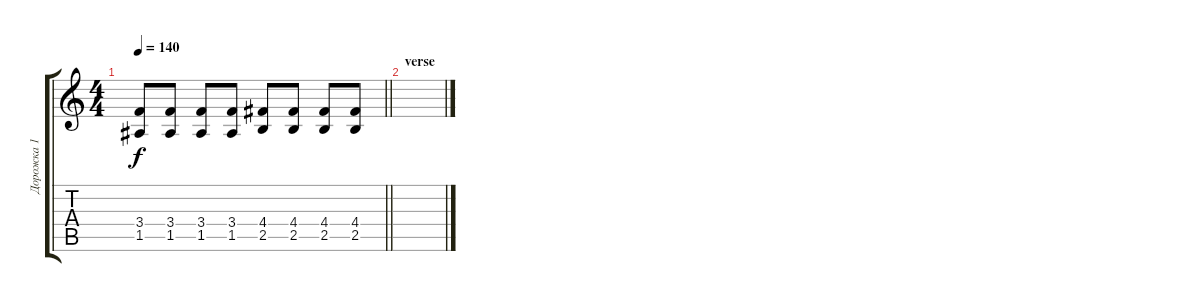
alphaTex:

\track ("Дорожка 1" "Дорожка 1") {instrument electricguitarclean}
\staff {score tabs}
\tuning (E4 B3 G3 D3 A2 E2) {hide}
\ts (4 4)
\tempo 140
\clef g2
\barLineRight lightlight
\ks c
(3.4 1.5).8{dy f} (3.4 1.5).8 (3.4 1.5).8 (3.4 1.5).8 (4.4 2.5).8 (4.4 2.5).8 (4.4 2.5).8 (4.4 2.5).8 |
\section ("" "verse")
